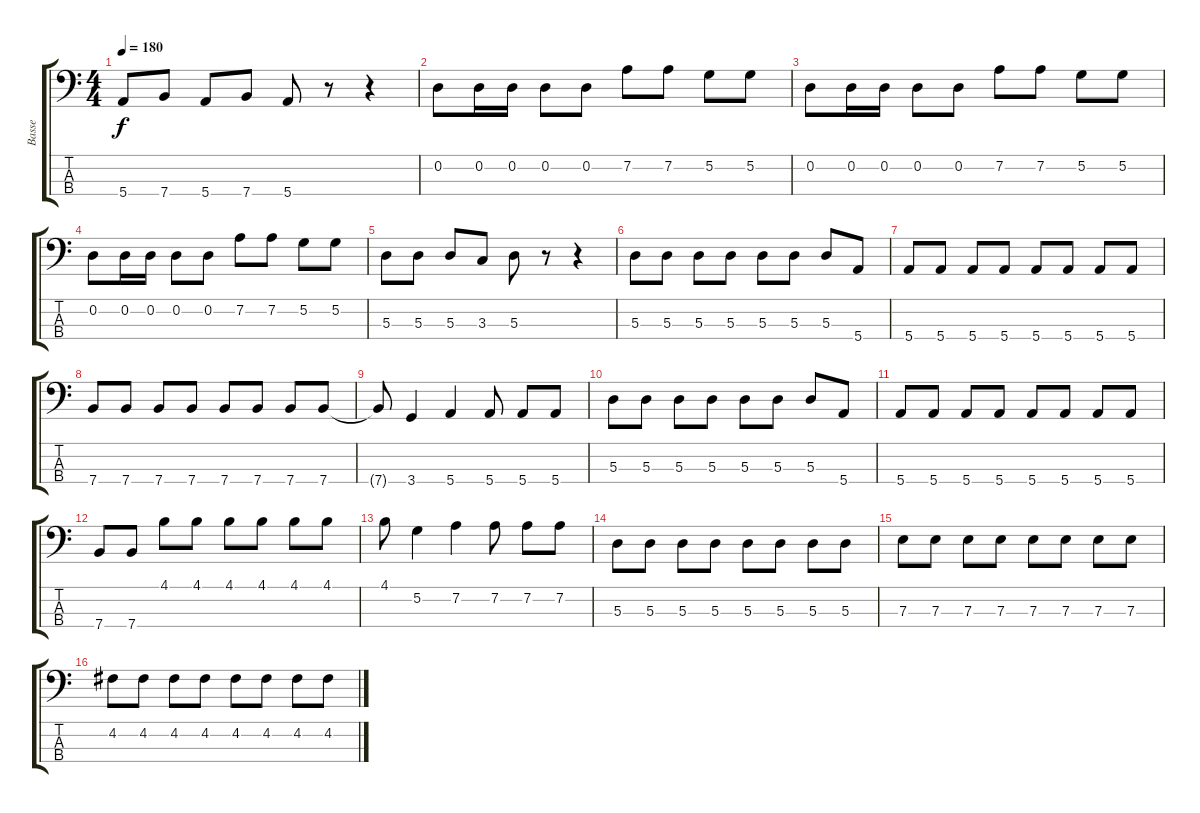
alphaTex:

\track ("Basse" "Basse") {instrument electricbasspick}
\staff {score tabs}
\tuning (G2 D2 A1 E1) {hide}
\ts (4 4)
\tempo 180
\clef f4
\ks c
5.4.8{dy f} 7.4.8 5.4.8 7.4.8 5.4.8 r.8 r.4 |
0.2.8 0.2.16 0.2.16 0.2.8 0.2.8 7.2.8 7.2.8 5.2.8 5.2.8 |
0.2.8 0.2.16 0.2.16 0.2.8 0.2.8 7.2.8 7.2.8 5.2.8 5.2.8 |
0.2.8 0.2.16 0.2.16 0.2.8 0.2.8 7.2.8 7.2.8 5.2.8 5.2.8 |
5.3.8 5.3.8 5.3.8 3.3.8 5.3.8 r.8 r.4 |
5.3.8 5.3.8 5.3.8 5.3.8 5.3.8 5.3.8 5.3.8 5.4.8 |
5.4.8 5.4.8 5.4.8 5.4.8 5.4.8 5.4.8 5.4.8 5.4.8 |
7.4.8 7.4.8 7.4.8 7.4.8 7.4.8 7.4.8 7.4.8 7.4.8 |
7.4{t}.8 3.4.4 5.4.4 5.4.8 5.4.8 5.4.8 |
5.3.8 5.3.8 5.3.8 5.3.8 5.3.8 5.3.8 5.3.8 5.4.8 |
5.4.8 5.4.8 5.4.8 5.4.8 5.4.8 5.4.8 5.4.8 5.4.8 |
7.4.8 7.4.8 4.1.8 4.1.8 4.1.8 4.1.8 4.1.8 4.1.8 |
4.1.8 5.2.4 7.2.4 7.2.8 7.2.8 7.2.8 |
5.3.8 5.3.8 5.3.8 5.3.8 5.3.8 5.3.8 5.3.8 5.3.8 |
7.3.8 7.3.8 7.3.8 7.3.8 7.3.8 7.3.8 7.3.8 7.3.8 |
4.2.8 4.2.8 4.2.8 4.2.8 4.2.8 4.2.8 4.2.8 4.2.8
